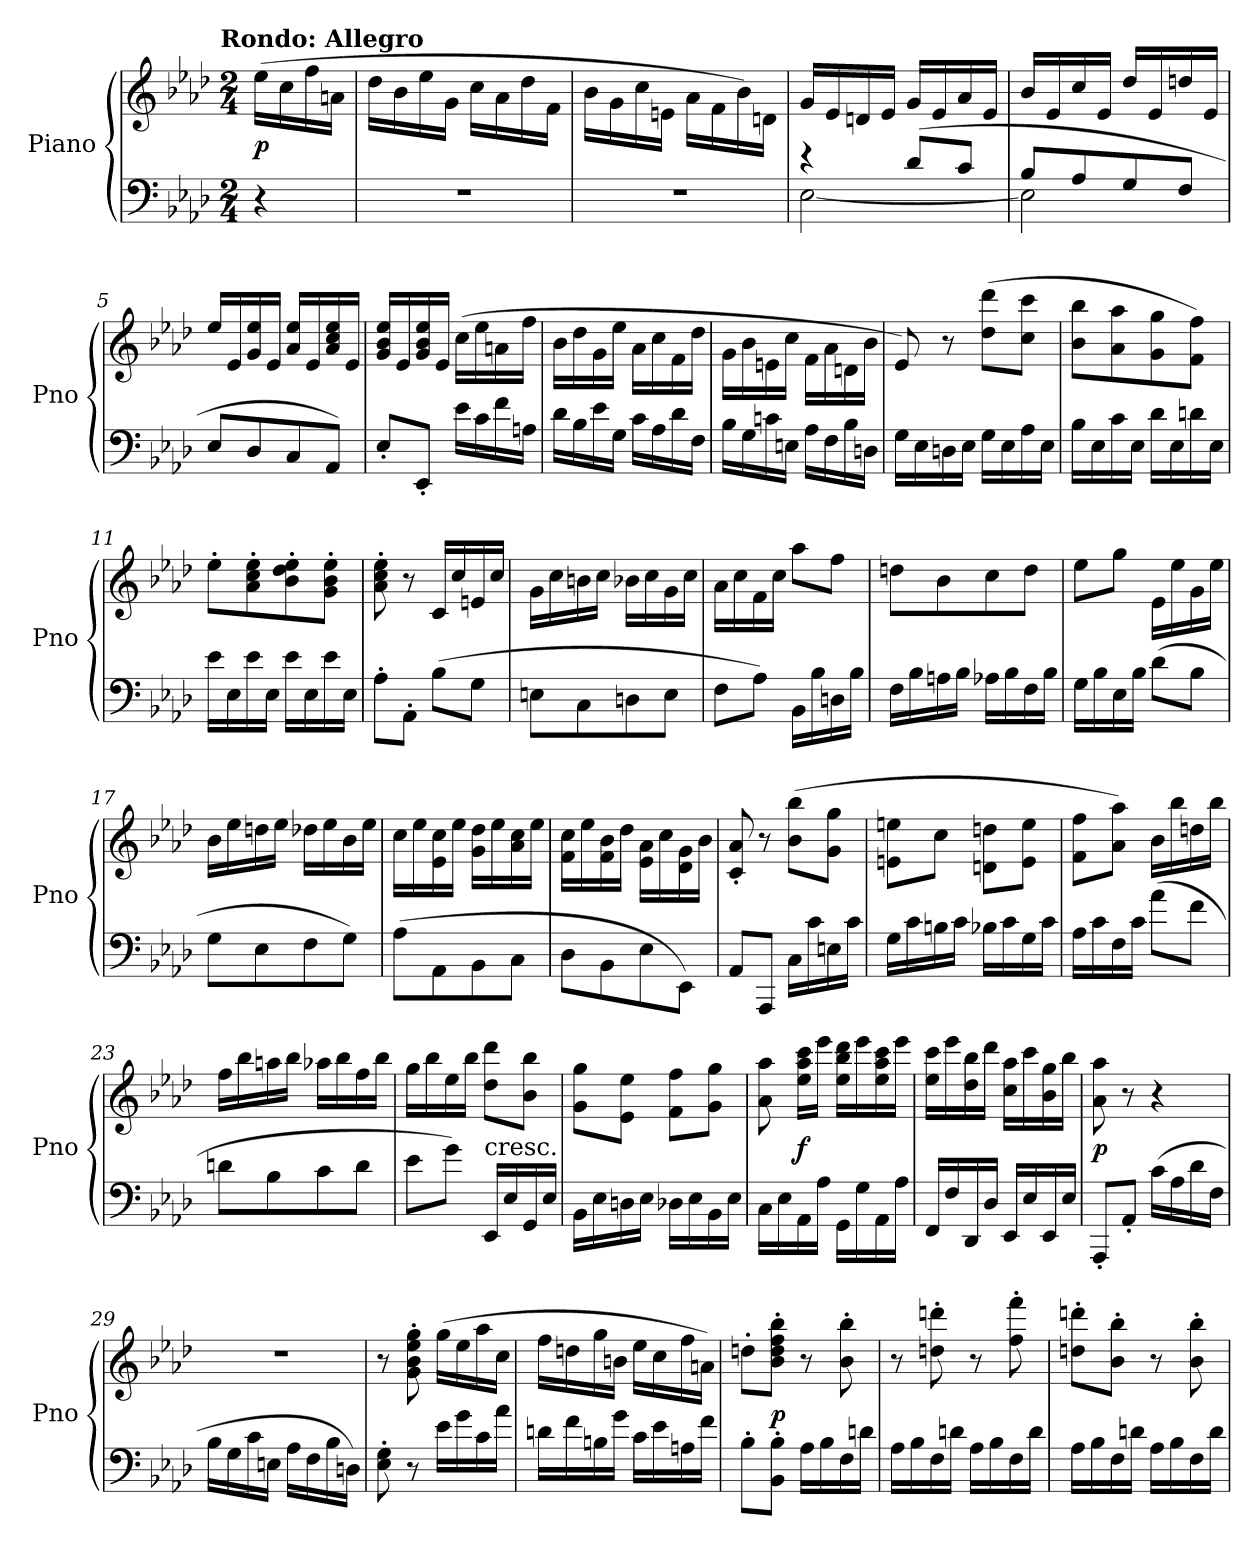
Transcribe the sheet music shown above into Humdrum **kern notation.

**kern	**kern	**dynam
*part1	*part1	*part1
*staff2	*staff1	*staff1/2
*I"Piano	*	*
*I'Pno	*	*
*clefF4	*clefG2	*
*k[b-e-a-d-]	*k[b-e-a-d-]	*
*A-:	*A-:	*
!!LO:TX:omd:t=Rondo&colon; Allegro
*M2/4	*M2/4	*
*MM120	*MM120	*
=	=	=
4r	(16ee-\LL	p
.	16cc\	.
.	16ff\	.
.	16an\JJ	.
=1	=1	=1
2r	16dd-\LL	.
.	16b-\	.
.	16ee-\	.
.	16g\JJ	.
.	16cc\LL	.
.	16a-\	.
.	16dd-\	.
.	16f\JJ	.
=2	=2	=2
2r	16b-\LL	.
.	16g\	.
.	16cc\	.
.	16en\JJ	.
.	16a-\LL	.
.	16f\	.
.	16b-\)	.
.	16dn\JJ	.
=3	=3	=3
*^	*	*
4r	[2E-\	16g/LL	.
.	.	16e-/	.
.	.	16dn/	.
.	.	16e-/JJ	.
(8d-/L	.	16g/LL	.
.	.	16e-/	.
8c/J	.	16a-/	.
.	.	16e-/JJ	.
=4	=4	=4	=4
8B-/L	2E-\]	16b-/LL	.
.	.	16e-/	.
8A-/	.	16cc/	.
.	.	16e-/JJ	.
8G/	.	16dd-/LL	.
.	.	16e-/	.
8F/J	.	16ddn/	.
.	.	16e-/JJ	.
*v	*v	*	*
=5	=5	=5
8E-/L	16ee-/LL	.
.	16e-/	.
8D-/	16g/ 16ee-/	.
.	16e-/JJ	.
8C/	16a-/ 16ee-/LL	.
.	16e-/	.
8AA-/J)	16a-/ 16cc/ 16ee-/	.
.	16e-/JJ	.
=6	=6	=6
8E-'/L	16g/ 16b-/ 16ee-/LL	.
.	16e-/	.
8EE-'/J	16g/ 16b-/ 16ee-/	.
.	16e-/JJ	.
16e-\LL	(16cc\LL	.
16c\	16ee-\	.
16f\	16an\	.
16An\JJ	16ff\JJ	.
=7	=7	=7
16d-\LL	16b-\LL	.
16B-\	16dd-\	.
16e-\	16g\	.
16G\JJ	16ee-\JJ	.
16c\LL	16a-\LL	.
16A-\	16cc\	.
16d-\	16f\	.
16F\JJ	16dd-\JJ	.
=8	=8	=8
16B-\LL	16g\LL	.
16G\	16b-\	.
16cn\	16en\	.
16En\JJ	16cc\JJ	.
16A-\LL	16f\LL	.
16F\	16a-\	.
16B-\	16dn\	.
16Dn\JJ	16b-\JJ	.
=9	=9	=9
16G\LL	8e-/)	.
16E-\	.	.
16Dn\	8r	.
16E-\JJ	.	.
16G\LL	(8dd-\ 8ddd-\L	.
16E-\	.	.
16A-\	8cc\ 8ccc\J	.
16E-\JJ	.	.
=10	=10	=10
16B-\LL	8b-\ 8bb-\L	.
16E-\	.	.
16c\	8a-\ 8aa-\	.
16E-\JJ	.	.
16d-\LL	8g\ 8gg\	.
16E-\	.	.
16dn\	8f\ 8ff\J)	.
16E-\JJ	.	.
=11	=11	=11
16e-\LL	8ee-'\L	.
16E-\	.	.
16e-\	8a-'\ 8cc'\ 8ee-'\	.
16E-\JJ	.	.
16e-\LL	8b-'\ 8dd-'\ 8ee-'\	.
16E-\	.	.
16e-\	8g'\ 8b-'\ 8ee-'\J	.
16E-\JJ	.	.
=12	=12	=12
8A-'\L	8a-'\ 8cc'\ 8ee-'\	.
8AA-'\J	8r	.
(8B-\L	16c/LL	.
.	16cc/	.
8G\J	16en/	.
.	16cc/JJ	.
=13	=13	=13
8En\L	16g\LL	.
.	16cc\	.
8C\	16bn\	.
.	16cc\JJ	.
8Dn\	16b-X\LL	.
.	16cc\	.
8E\J	16g\	.
.	16cc\JJ	.
=14	=14	=14
8F\L	16a-\LL	.
.	16cc\	.
8A-\J)	16f\	.
.	16cc\JJ	.
16BB-\LL	8aa-\L	.
16B-\	.	.
16Dn\	8ff\J	.
16B-\JJ	.	.
=15	=15	=15
16F\LL	8ddn\L	.
16B-\	.	.
16An\	8b-\	.
16B-\JJ	.	.
16A-X\LL	8cc\	.
16B-\	.	.
16F\	8dd\J	.
16B-\JJ	.	.
=16	=16	=16
16G\LL	8ee-\L	.
16B-\	.	.
16E-\	8gg\J	.
16B-\JJ	.	.
(8d-\L	16e-\LL	.
.	16ee-\	.
8B-\J	16g\	.
.	16ee-\JJ	.
=17	=17	=17
8G\L	16b-\LL	.
.	16ee-\	.
8E-\	16ddn\	.
.	16ee-\JJ	.
8F\	16dd-X\LL	.
.	16ee-\	.
8G\J)	16b-\	.
.	16ee-\JJ	.
=18	=18	=18
(8A-\L	16cc\LL	.
.	16ee-\	.
8AA-\	16e-\ 16cc\	.
.	16ee-\JJ	.
8BB-\	16g\ 16dd-\LL	.
.	16ee-\	.
8C\J	16a-\ 16cc\	.
.	16ee-\JJ	.
=19	=19	=19
8D-\L	16f\ 16cc\LL	.
.	16ee-\	.
8BB-\	16f\ 16b-\	.
.	16dd-\JJ	.
8E-\	16e-\ 16a-\LL	.
.	16cc\	.
8EE-\J)	16d-\ 16g\	.
.	16b-\JJ	.
=20	=20	=20
8AA-/L	8c'/ 8a-'/	.
8AAA-/J	8r	.
16C\LL	(8b-\ 8bb-\L	.
16c\	.	.
16En\	8g\ 8gg\J	.
16c\JJ	.	.
=21	=21	=21
16G\LL	8en\ 8een\L	.
16c\	.	.
16Bn\	8cc\J	.
16c\JJ	.	.
16B-X\LL	8dn\ 8ddn\L	.
16c\	.	.
16G\	8e\ 8ee\J	.
16c\JJ	.	.
=22	=22	=22
16A-\LL	8f\ 8ff\L	.
16c\	.	.
16F\	8a-\ 8aa-\J)	.
16c\JJ	.	.
(8a-\L	16b-\LL	.
.	16bb-\	.
8f\J	16ddn\	.
.	16bb-\JJ	.
=23	=23	=23
8dn\L	16ff\LL	.
.	16bb-\	.
8B-\	16aan\	.
.	16bb-\JJ	.
8c\	16aa-X\LL	.
.	16bb-\	.
8d\J	16ff\	.
.	16bb-\JJ	.
=24	=24	=24
8e-\L	16gg\LL	.
.	16bb-\	.
8g\J)	16ee-\	.
.	16bb-\JJ	.
!	!LO:TX:c:t=cresc.	!
16EE-/LL	8dd-\ 8ddd-\L	.
16E-/	.	.
16GG/	8b-\ 8bb-\J	.
16E-/JJ	.	.
=25	=25	=25
16BB-\LL	8g\ 8gg\L	.
16E-\	.	.
16Dn\	8e-\ 8ee-\J	.
16E-\JJ	.	.
16D-X\LL	8f\ 8ff\L	.
16E-\	.	.
16BB-\	8g\ 8gg\J	.
16E-\JJ	.	.
=26	=26	=26
16C\LL	8a-\ 8aa-\	.
16E-\	.	.
16AA-\	16ee-\ 16aa-\ 16ccc\LL	f
16A-\JJ	16eee-\JJ	.
16GG\LL	16ee-\ 16bb-\ 16ddd-\LL	.
16G\	16eee-\	.
16AA-\	16ee-\ 16aa-\ 16ccc\	.
16A-\JJ	16eee-\JJ	.
=27	=27	=27
16FF/LL	16ee-\ 16ccc\LL	.
16F/	16eee-\	.
16DD-/	16dd-\ 16bb-\	.
16D-/JJ	16ddd-\JJ	.
16EE-/LL	16cc\ 16aa-\LL	.
16E-/	16ccc\	.
16EE-/	16b-\ 16gg\	.
16E-/JJ	16bb-\JJ	.
=28	=28	=28
8AAA-'/L	8a-\ 8aa-\	p
8AA-'/J	8r	.
(16c\LL	4r	.
16A-\	.	.
16d-\	.	.
16F\JJ	.	.
=29	=29	=29
16B-\LL	2r	.
16G\	.	.
16c\	.	.
16En\JJ	.	.
16A-\LL	.	.
16F\	.	.
16B-\	.	.
16Dn\JJ)	.	.
=30	=30	=30
8E-'\ 8G'\	8r	.
8r	8g'\ 8b-'\ 8ee-'\ 8gg'\	.
16e-\LL	(16gg\LL	.
16g\	16ee-\	.
16c\	16aa-\	.
16a-\JJ	16cc\JJ	.
=31	=31	=31
16dn\LL	16ff\LL	.
16f\	16ddn\	.
16Bn\	16gg\	.
16g\JJ	16bn\JJ	.
16c\LL	16ee-\LL	.
16e-\	16cc\	.
16An\	16ff\	.
16f\JJ	16an\JJ)	.
=32	=32	=32
8B-'\L	8ddn'\L	.
8BB-'\ 8B-'\J	8b-'\ 8dd'\ 8ff'\ 8bb-'\J	p
16A-\LL	8r	.
16B-\	.	.
16F\	8b-'\ 8bb-'\	.
16dn\JJ	.	.
=33	=33	=33
16A-\LL	8r	.
16B-\	.	.
16F\	8ddn'\ 8dddn'\	.
16dn\JJ	.	.
16A-\LL	8r	.
16B-\	.	.
16F\	8ff'\ 8fff'\	.
16d\JJ	.	.
=34	=34	=34
16A-\LL	8ddn'\ 8dddn'\L	.
16B-\	.	.
16F\	8b-'\ 8bb-'\J	.
16dn\JJ	.	.
16A-\LL	8r	.
16B-\	.	.
16F\	8b-'\ 8bb-'\	.
16d\JJ	.	.
=	=	=
*-	*-	*-
